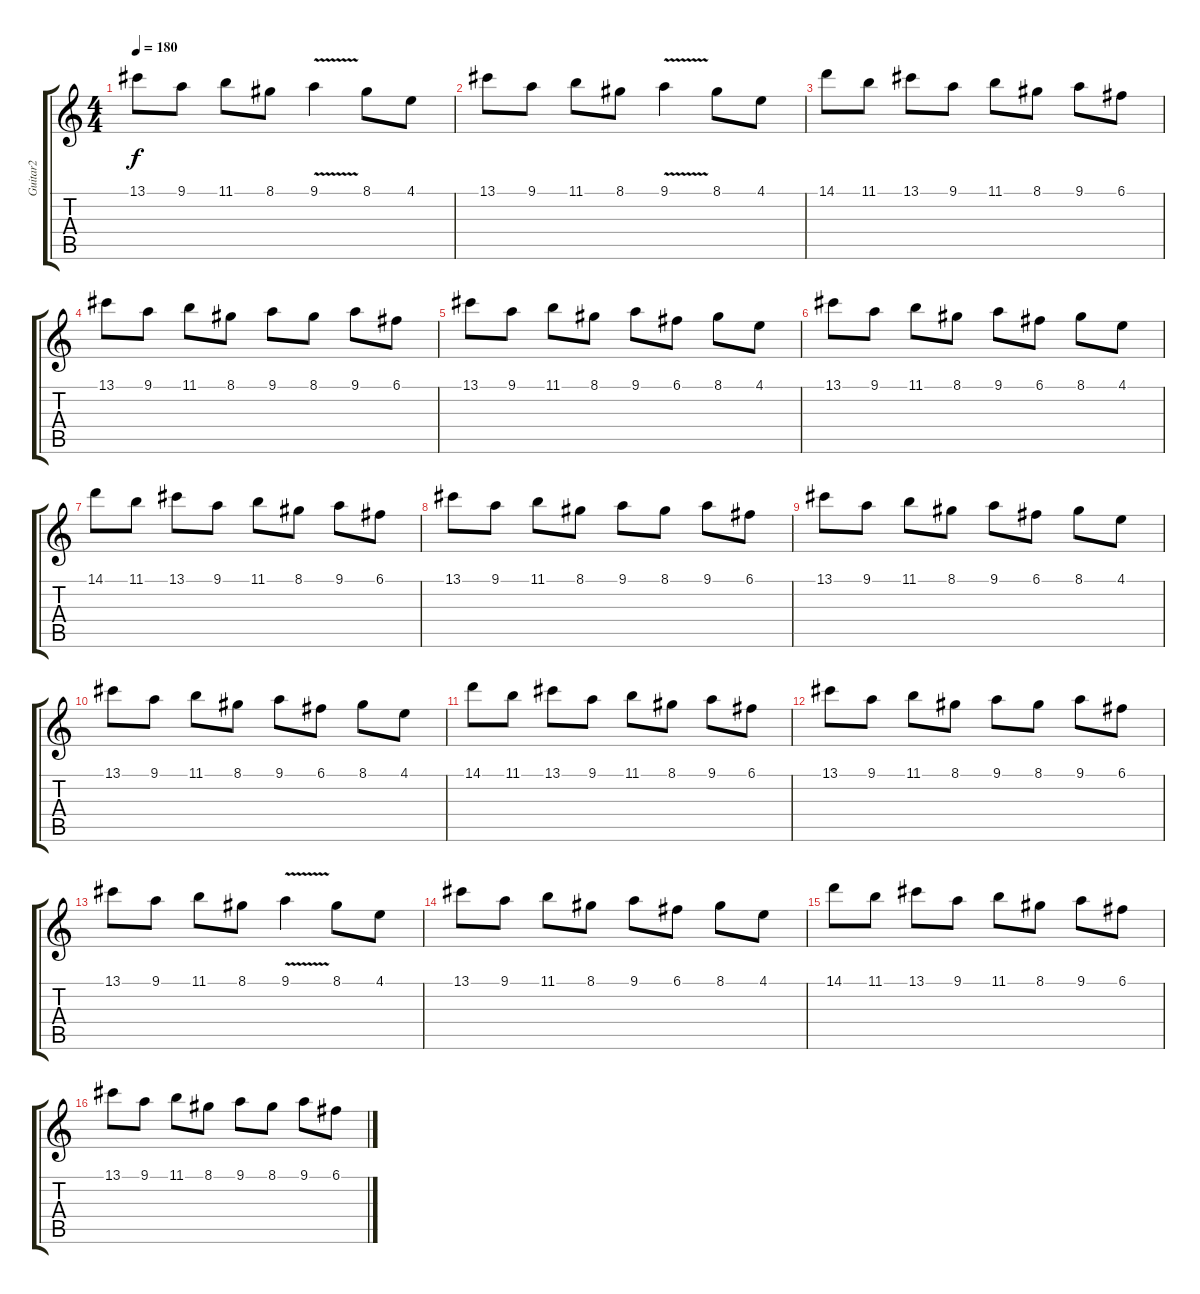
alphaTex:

\track ("Guitar2" "Guitar2") {instrument distortionguitar}
\staff {score tabs}
\tuning (C4 G3 Eb3 Bb2 F2 C2) {hide}
\ts (4 4)
\tempo 180
\clef g2
\ks c
13.1.8{dy f} 9.1.8 11.1.8 8.1.8 9.1{v}.4 8.1.8 4.1.8 |
13.1.8 9.1.8 11.1.8 8.1.8 9.1{v}.4 8.1.8 4.1.8 |
14.1.8 11.1.8 13.1.8 9.1.8 11.1.8 8.1.8 9.1.8 6.1.8 |
13.1.8 9.1.8 11.1.8 8.1.8 9.1.8 8.1.8 9.1.8 6.1.8 |
13.1.8 9.1.8 11.1.8 8.1.8 9.1.8 6.1.8 8.1.8 4.1.8 |
13.1.8 9.1.8 11.1.8 8.1.8 9.1.8 6.1.8 8.1.8 4.1.8 |
14.1.8 11.1.8 13.1.8 9.1.8 11.1.8 8.1.8 9.1.8 6.1.8 |
13.1.8 9.1.8 11.1.8 8.1.8 9.1.8 8.1.8 9.1.8 6.1.8 |
13.1.8 9.1.8 11.1.8 8.1.8 9.1.8 6.1.8 8.1.8 4.1.8 |
13.1.8 9.1.8 11.1.8 8.1.8 9.1.8 6.1.8 8.1.8 4.1.8 |
14.1.8 11.1.8 13.1.8 9.1.8 11.1.8 8.1.8 9.1.8 6.1.8 |
13.1.8 9.1.8 11.1.8 8.1.8 9.1.8 8.1.8 9.1.8 6.1.8 |
13.1.8 9.1.8 11.1.8 8.1.8 9.1{v}.4 8.1.8 4.1.8 |
13.1.8 9.1.8 11.1.8 8.1.8 9.1.8 6.1.8 8.1.8 4.1.8 |
14.1.8 11.1.8 13.1.8 9.1.8 11.1.8 8.1.8 9.1.8 6.1.8 |
13.1.8 9.1.8 11.1.8 8.1.8 9.1.8 8.1.8 9.1.8 6.1.8
